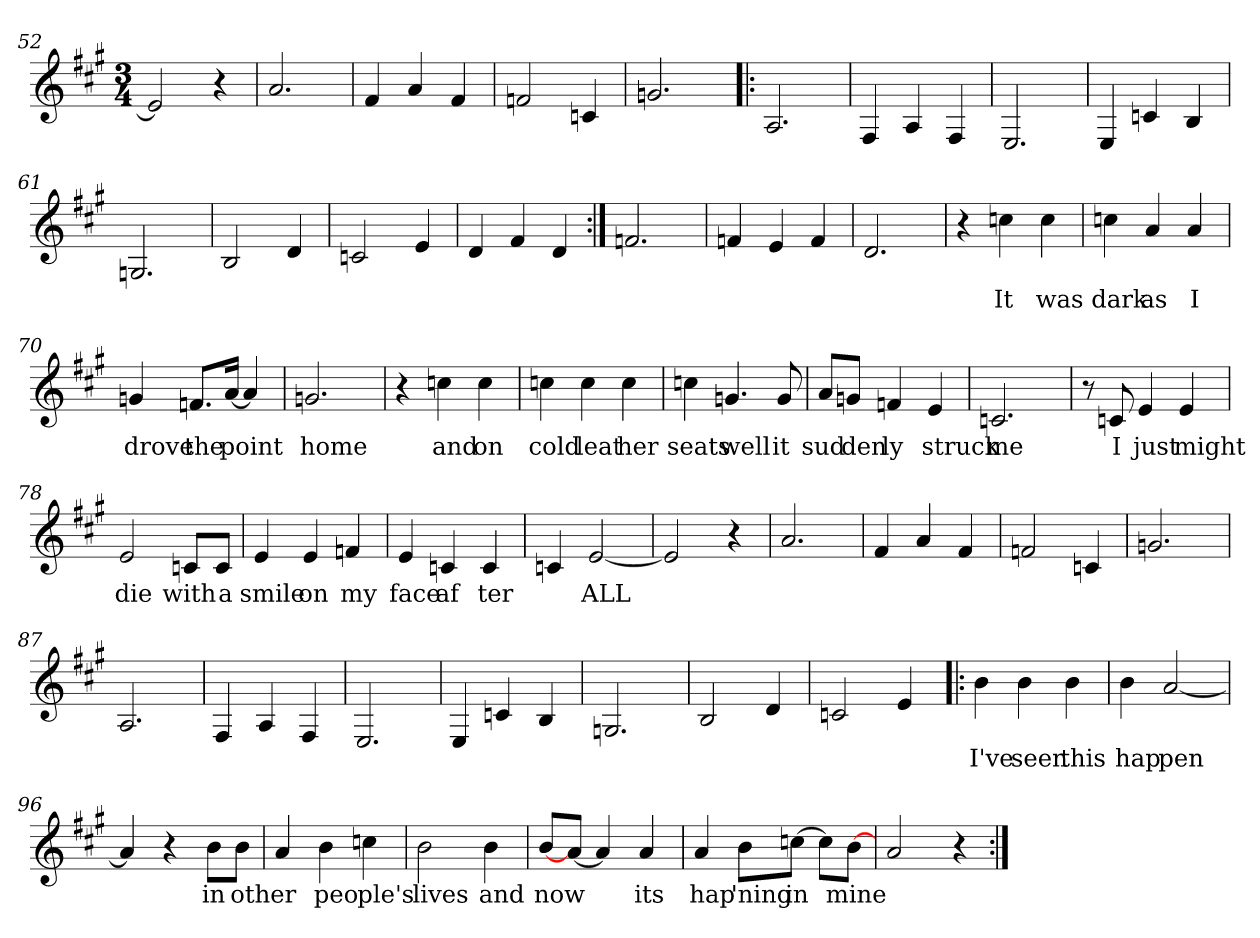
**kern	**text
*part1	*part1
*staff1	*staff1
*clefG2	*
*k[f#c#g#]	*
*A:	*
*M3/4	*
=52	=52
2e/]	.
4r	.
=53	=53
2.a/	.
=54	=54
4f#/	.
4a/	.
4f#/	.
=55	=55
2fn/	.
4cn/	.
=56	=56
2.gn/	.
!!LO:LB:g=z
=57!|:	=57!|:
2.A/	.
=58	=58
4F#/	.
4A/	.
4F#/	.
=59	=59
2.E/	.
=60	=60
4E/	.
4cn/	.
4B/	.
=61	=61
2.Gn/	.
=62	=62
2B/	.
4d/	.
=63	=63
2cn/	.
4e/	.
=64	=64
4d/	.
4f#/	.
4d/	.
!!LO:LB:g=z
=65:|!	=65:|!
2.fn/	.
=66	=66
4fn/	.
4e/	.
4f/	.
=67	=67
2.d/	.
=68	=68
4r	.
4ccn\	It
4cc\	was
=69	=69
4ccn\	dark
4a/	as
4a/	I
=70	=70
4gn/	drove
8.fn/L	the
[16a/Jk	point
4a/]	.
=71	=71
2.gn/	home
!!LO:LB:g=z
=72	=72
4r	.
4ccn\	and
4cc\	on
=73	=73
4ccn\	cold
4cc\	leat
4cc\	her
=74	=74
4ccn\	seats
4.gn/	well
8g/	it
=75	=75
8a/L	sud
8gn/J	den
4fn/	ly
4e/	struck
=76	=76
2.cn/	me
=77	=77
8r	.
8cn/	I
4e/	just
4e/	might
!!LO:LB:g=z
=78	=78
2e/	die
8cn/L	with
8c/J	a
=79	=79
4e/	smile
4e/	on
4fn/	my
=80	=80
4e/	face
4cn/	af
4c/	ter
=81	=81
4cn/	.
[2e/	ALL
=82	=82
2e/]	.
4r	.
=83	=83
2.a/	.
=84	=84
4f#/	.
4a/	.
4f#/	.
=85	=85
2fn/	.
4cn/	.
!!LO:LB:g=z
=86	=86
2.gn/	.
=87	=87
2.A/	.
=88	=88
4F#/	.
4A/	.
4F#/	.
=89	=89
2.E/	.
=90	=90
4E/	.
4cn/	.
4B/	.
=91	=91
2.Gn/	.
=92	=92
2B/	.
4d/	.
=93	=93
2cn/	.
4e/	.
!!LO:LB:g=z
=94!|:	=94!|:
4b\	I've
4b\	seen
4b\	this
=95	=95
4b\	hap
[2a/	pen
=96	=96
4a/]	.
4r	.
8b\L	in
8b\J	oth
=97	=97
4a/	er
4b\	peo
4ccn\	ple's
=98	=98
2b\	lives
4b\	and
!!LO:LB:g=z
=99	=99
[8b/L	now
[8a/J	.
4a/]	.
4a/	its
=100	=100
4a/	hap
8b\L	'ning
[8ccn\J	in
8cc\L]	.
[8b\J	mine
=101	=101
2a/	.
4r	.
=:|!	=:|!
*-	*-
